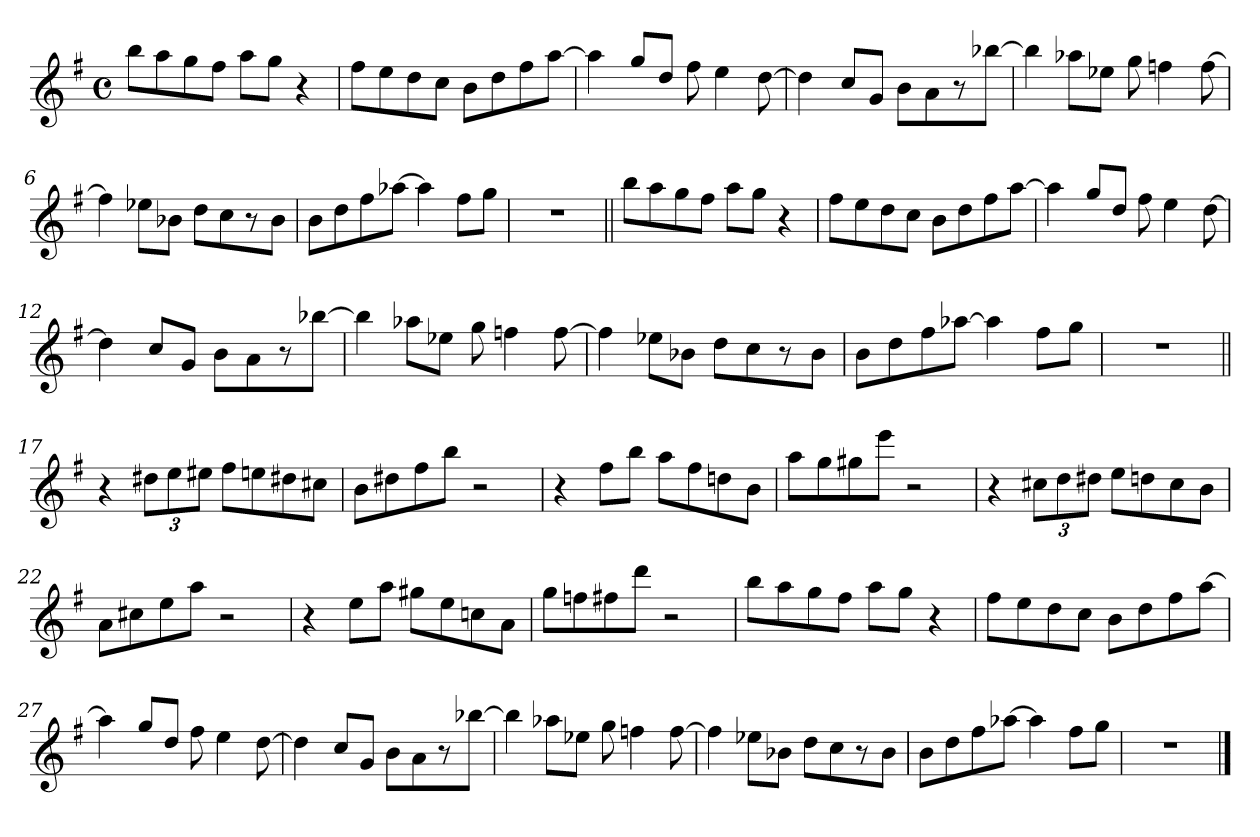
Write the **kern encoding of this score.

**kern
*part1
*staff1
*clefG2
*ITrd5c9
*k[b-e-]
*B-:
*M4/4
*met(c)
=1
8dd\L
8cc\
8b-\
8a\J
8cc\L
8b-\J
4r
=2
8a\L
8g\
8f\
8e-\J
8d\L
8f\
8a\
[8cc\J
=3
4cc\]
8b-/L
8f/J
8a\
4g\
[8f\
=4
4f\]
8e-/L
8B-/J
8d\L
8c\
8r
[8dd-X\J
!!LO:LB:g=z
=5
4dd-\]
8cc-X\L
8g-X\J
8b-\
4a-X\
[8a-\
=6
4a-\]
8g-X\L
8d-X\J
8f\L
8e-\
8r
8d-\J
=7
8d\L
8f\
8a\
[8cc-X\J
4cc-\]
8a\L
8b-\J
=8
1r
!!LO:LB:g=z
=9||
8dd\L
8cc\
8b-\
8a\J
8cc\L
8b-\J
4r
=10
8a\L
8g\
8f\
8e-\J
8d\L
8f\
8a\
[8cc\J
=11
4cc\]
8b-/L
8f/J
8a\
4g\
[8f\
=12
4f\]
8e-/L
8B-/J
8d\L
8c\
8r
[8dd-X\J
!!LO:LB:g=z
=13
4dd-\]
8cc-X\L
8g-X\J
8b-\
4a-X\
[8a-\
=14
4a-\]
8g-X\L
8d-X\J
8f\L
8e-\
8r
8d-\J
=15
8d\L
8f\
8a\
[8cc-X\J
4cc-\]
8a\L
8b-\J
=16
1r
!!LO:LB:g=z
=17||
4r
12f#X\L
12g\
12g#X\J
8a\L
8gn\
8f#X\
8en\J
=18
8d\L
8f#X\
8a\
8dd\J
2r
=19
4r
8a\L
8dd\J
8cc\L
8a\
8fn\
8d\J
=20
8cc\L
8b-\
8bn\
8gg\J
2r
!!LO:LB:g=z
=21
4r
12en\L
12f\
12f#X\J
8g\L
8fn\
8e\
8d\J
=22
8c\L
8en\
8g\
8cc\J
2r
=23
4r
8g\L
8cc\J
8bn\L
8g\
8e-X\
8c\J
=24
8b-\L
8a-X\
8an\
8ff\J
2r
!!LO:LB:g=z
=25
8dd\L
8cc\
8b-\
8a\J
8cc\L
8b-\J
4r
=26
8a\L
8g\
8f\
8e-\J
8d\L
8f\
8a\
[8cc\J
=27
4cc\]
8b-/L
8f/J
8a\
4g\
[8f\
=28
4f\]
8e-/L
8B-/J
8d\L
8c\
8r
[8dd-X\J
!!LO:LB:g=z
=29
4dd-\]
8cc-X\L
8g-X\J
8b-\
4a-X\
[8a-\
=30
4a-\]
8g-X\L
8d-X\J
8f\L
8e-\
8r
8d-\J
=31
8d\L
8f\
8a\
[8cc-X\J
4cc-\]
8a\L
8b-\J
=32
1r
==
*-
